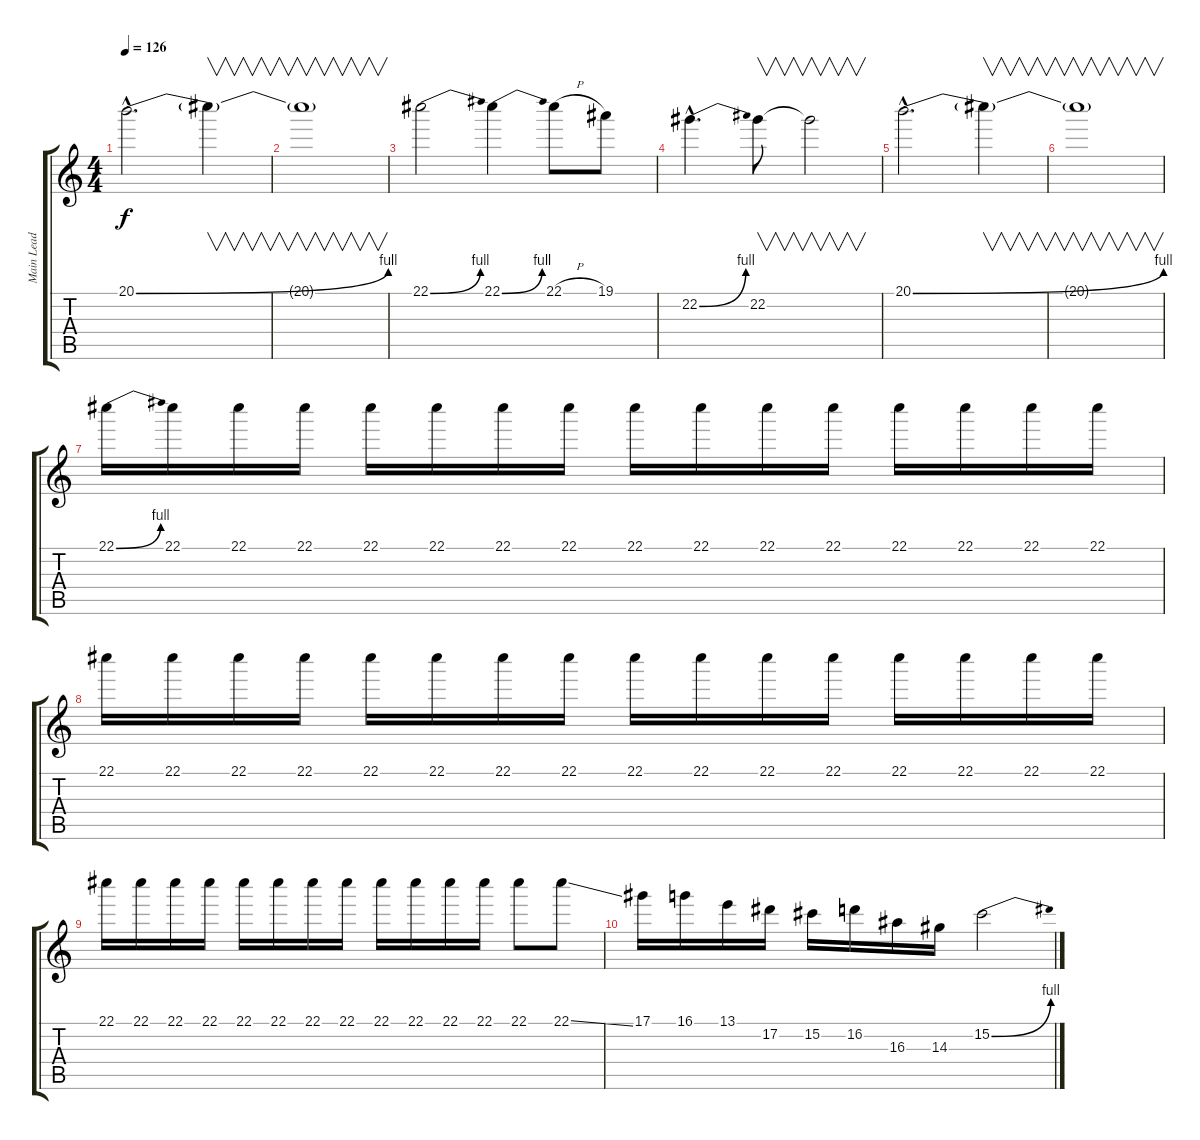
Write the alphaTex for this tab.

\track ("Main Lead" "Main Lead") {instrument distortionguitar}
\staff {score tabs}
\tuning (Eb4 Bb3 Gb3 Db3 Ab2 Eb2) {hide}
\ts (4 4)
\tempo 126
\clef g2
\ks c
20.1{be (bend 0 0 60 4) hac}.2{d dy f} 20.1{t}.4{v} |
20.1{t}.1{v} |
22.1{be (bend 0 0 60 4)}.2 22.1{be (bend 0 0 60 4)}.4 22.1{h}.8 19.1.8 |
22.2{be (bend 0 0 60 4) hac}.4{d} 22.2.8{v} 22.2{t}.2{v} |
20.1{be (bend 0 0 60 4) hac}.2{d} 20.1{t}.4{v} |
20.1{t}.1{v} |
22.1{be (bend 0 0 60 4)}.16 22.1.16 22.1.16 22.1.16 22.1.16 22.1.16 22.1.16 22.1.16 22.1.16 22.1.16 22.1.16 22.1.16 22.1.16 22.1.16 22.1.16 22.1.16 |
22.1.16 22.1.16 22.1.16 22.1.16 22.1.16 22.1.16 22.1.16 22.1.16 22.1.16 22.1.16 22.1.16 22.1.16 22.1.16 22.1.16 22.1.16 22.1.16 |
22.1.16 22.1.16 22.1.16 22.1.16 22.1.16 22.1.16 22.1.16 22.1.16 22.1.16 22.1.16 22.1.16 22.1.16 22.1.8 22.1{ss}.8 |
17.1.16 16.1.16 13.1.16 17.2.16 15.2.16 16.2.16 16.3.16 14.3.16 15.2{be (bend 0 0 60 4)}.2
